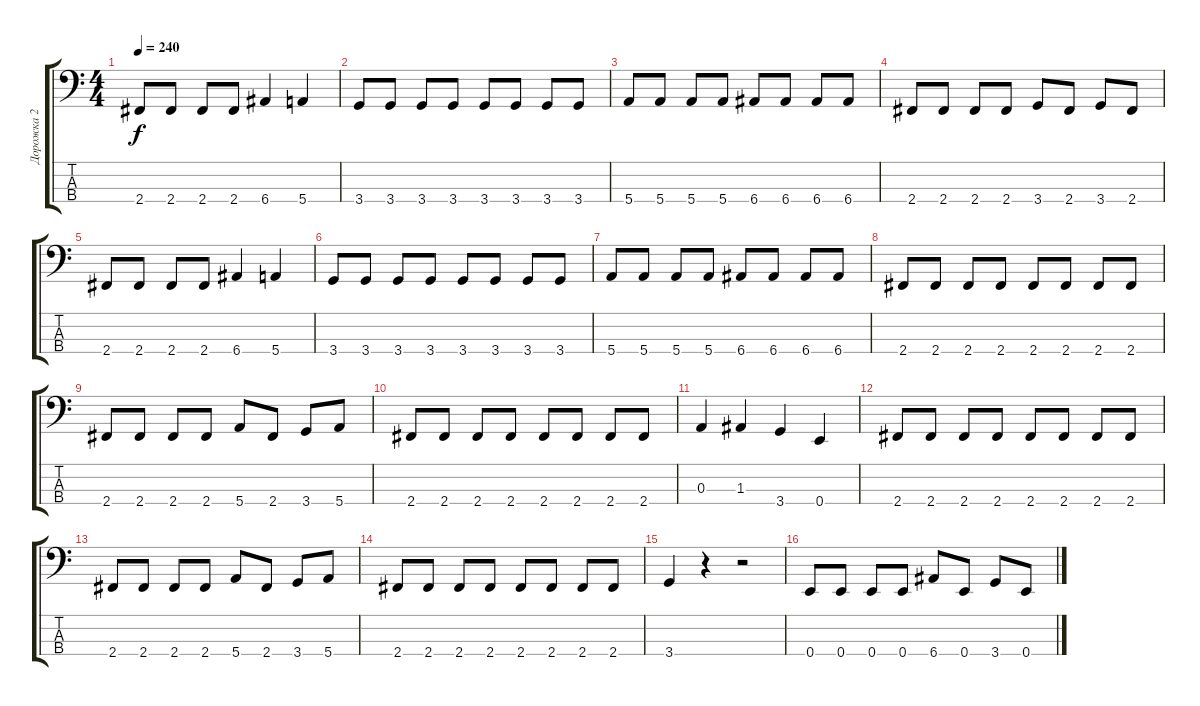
\track ("Дорожка 2" "Дорожка 2") {instrument electricbassfinger}
\staff {score tabs}
\tuning (G2 D2 A1 E1) {hide}
\ts (4 4)
\tempo 240
\clef f4
\ks c
2.4.8{dy f} 2.4.8 2.4.8 2.4.8 6.4.4 5.4.4 |
3.4.8 3.4.8 3.4.8 3.4.8 3.4.8 3.4.8 3.4.8 3.4.8 |
5.4.8 5.4.8 5.4.8 5.4.8 6.4.8 6.4.8 6.4.8 6.4.8 |
2.4.8 2.4.8 2.4.8 2.4.8 3.4.8 2.4.8 3.4.8 2.4.8 |
2.4.8 2.4.8 2.4.8 2.4.8 6.4.4 5.4.4 |
3.4.8 3.4.8 3.4.8 3.4.8 3.4.8 3.4.8 3.4.8 3.4.8 |
5.4.8 5.4.8 5.4.8 5.4.8 6.4.8 6.4.8 6.4.8 6.4.8 |
2.4.8 2.4.8 2.4.8 2.4.8 2.4.8 2.4.8 2.4.8 2.4.8 |
2.4.8 2.4.8 2.4.8 2.4.8 5.4.8 2.4.8 3.4.8 5.4.8 |
2.4.8 2.4.8 2.4.8 2.4.8 2.4.8 2.4.8 2.4.8 2.4.8 |
0.3.4 1.3.4 3.4.4 0.4.4 |
2.4.8 2.4.8 2.4.8 2.4.8 2.4.8 2.4.8 2.4.8 2.4.8 |
2.4.8 2.4.8 2.4.8 2.4.8 5.4.8 2.4.8 3.4.8 5.4.8 |
2.4.8 2.4.8 2.4.8 2.4.8 2.4.8 2.4.8 2.4.8 2.4.8 |
3.4.4 r.4 r.2 |
0.4.8 0.4.8 0.4.8 0.4.8 6.4.8 0.4.8 3.4.8 0.4.8
